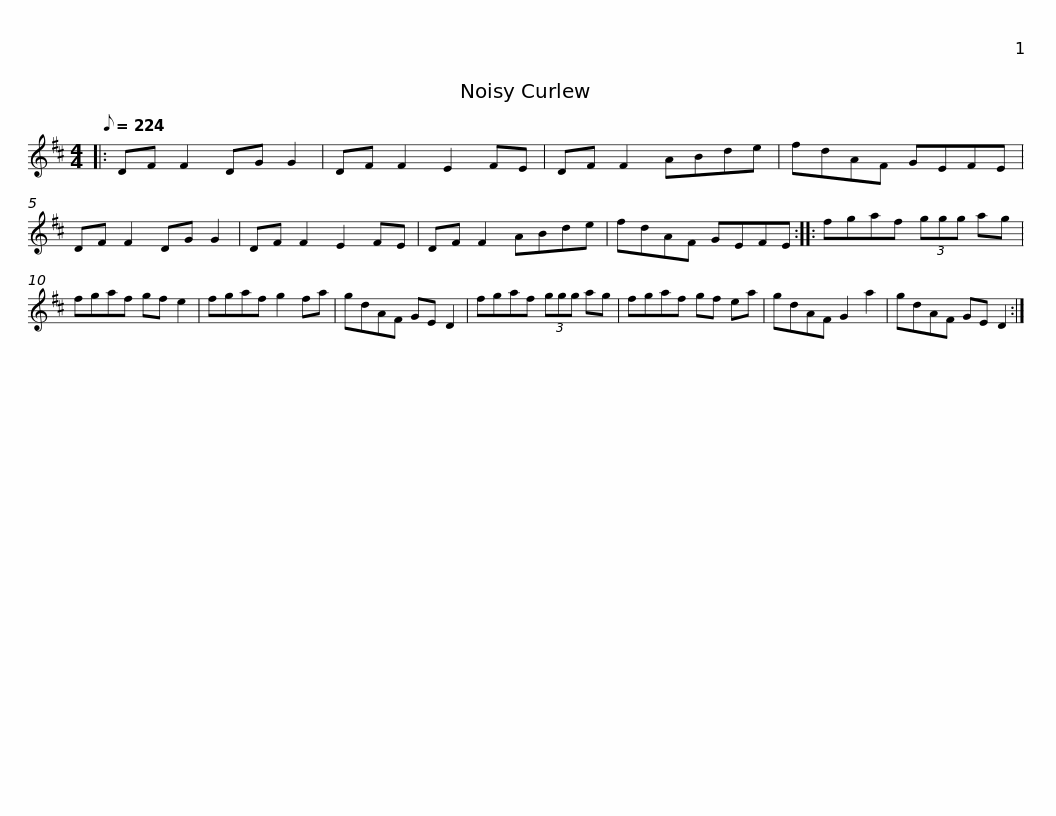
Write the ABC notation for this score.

X:1
L:1/8
Q:1/8=224
M:4/4
I:linebreak $
K:D
V:1 treble
V:1
|: DF F2 DG G2 | DF F2 E2 FE | DF F2 ABde | fdAF GEFE | DF F2 DG G2 | %5
 DF F2 E2 FE |$ DF F2 ABde | fdAF GEFE :: fgaf (3ggg ag | fgaf gf e2 | %10
 fgaf g2 fa |$ gdAF GE D2 | fgaf (3ggg ag | fgaf gf ea | gdAF G2 a2 | %15
 gdAF GE D2 :| %16
